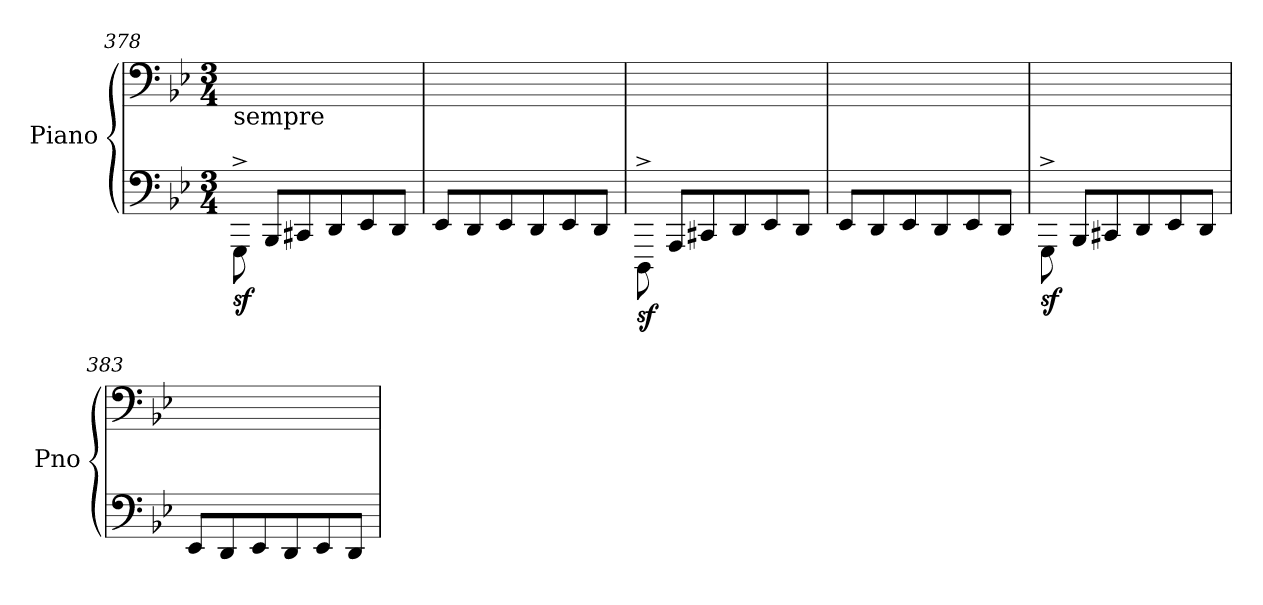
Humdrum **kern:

**kern	**kern	**dynam
*part1	*part1	*part1
*staff2	*staff1	*staff1/2
*I"Piano	*	*
*I'Pno	*	*
!!LO:PB:g=z
*clefF4	*clefF4	*
*k[b-e-]	*k[b-e-]	*
*B-:	*B-:	*
*M3/4	*M3/4	*
=378	=378	=378
*^	*	*
!	!	!LO:TX:b:t=sempre	!
!	!	!	!LO:DY:b=2
8ryy	8GGG^\	8ryy	sf
8BBB-/L	8ryy	2ryy	.
8CC#X/	2ryy	.	.
8DD/	.	.	.
8EE-/	.	.	.
8DD/J	.	8ryy	.
=379	=379	=379	=379
8EE-/L	2.ryy	2.ryy	.
8DD/	.	.	.
8EE-/	.	.	.
8DD/	.	.	.
8EE-/	.	.	.
8DD/J	.	.	.
=380	=380	=380	=380
!	!	!	!LO:DY:b=2
8ryy	8DDD^\	8ryy	sf
8AAA/L	8ryy	2ryy	.
8CC#X/	2ryy	.	.
8DD/	.	.	.
8EE-/	.	.	.
8DD/J	.	8ryy	.
=381	=381	=381	=381
8EE-/L	2.ryy	2.ryy	.
8DD/	.	.	.
8EE-/	.	.	.
8DD/	.	.	.
8EE-/	.	.	.
8DD/J	.	.	.
!!LO:PB:g=z
=382	=382	=382	=382
!	!	!	!LO:DY:b=2
8ryy	8GGG^\	8ryy	sf
8BBB-/L	8ryy	2ryy	.
8CC#X/	2ryy	.	.
8DD/	.	.	.
8EE-/	.	.	.
8DD/J	.	8ryy	.
!!LO:PB:g=z
=383	=383	=383	=383
8EE-/L	2.ryy	2.ryy	.
8DD/	.	.	.
8EE-/	.	.	.
8DD/	.	.	.
8EE-/	.	.	.
8DD/J	.	.	.
*v	*v	*	*
=	=	=
*-	*-	*-
